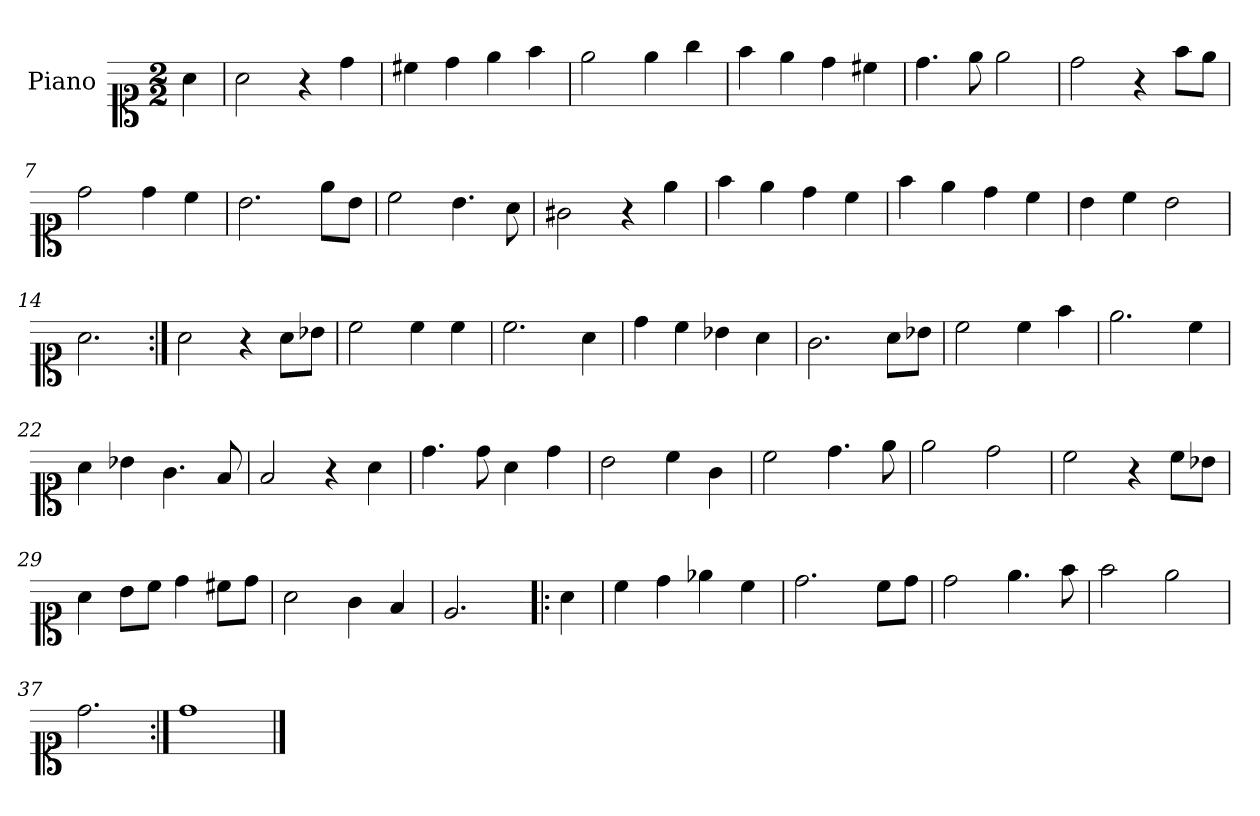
**kern
*part1
*staff1
*I"Piano
*I'Pno.
*clefC1
*k[]
*M2/2
=
4a\
=1
2a\
4r
4dd\
=2
4cc#X\
4dd\
4ee\
4ff\
=3
2ee\
4ee\
4gg\
=4
4ff\
4ee\
4dd\
4cc#X\
=5
4.dd\
8ee\
2ee\
=6
2dd\
4r
8ff\L
8ee\J
=7
2dd\
4dd\
4cc\
=8
2.b\
8ee\L
8b\J
=9
2cc\
4.b\
8a\
!!LO:LB:g=z
=10
2g#X\
4r
4ee\
=11
4ff\
4ee\
4dd\
4cc\
=12
4ff\
4ee\
4dd\
4cc\
=13
4b\
4cc\
2b\
=14
2.a\
=15:|!
2a\
4r
8a\L
8b-X\J
=16
2cc\
4cc\
4cc\
=17
2.cc\
4a\
=18
4dd\
4cc\
4b-X\
4a\
=19
2.g\
8a\L
8b-X\J
!!LO:LB:g=z
=20
2cc\
4cc\
4ff\
=21
2.ee\
4cc\
=22
4a\
4b-X\
4.g\
8f/
=23
2f/
4r
4a\
=24
4.dd\
8dd\
4a\
4dd\
=25
2b\
4cc\
4g\
=26
2cc\
4.dd\
8ee\
=27
2ee\
2dd\
=28
2cc\
4r
8cc\L
8b-X\J
!!LO:LB:g=z
=29
4a\
8b\L
8cc\J
4dd\
8cc#X\L
8dd\J
=30
2a\
4g\
4f/
=31
2.e/
=32!|:
4a\
=33
4cc\
4dd\
4ee-X\
4cc\
=34
2.dd\
8cc\L
8dd\J
=35
2dd\
4.ee\
8ff\
=36
2ff\
2ee\
=37
2.dd\
=38:|!
1dd
==
*-
